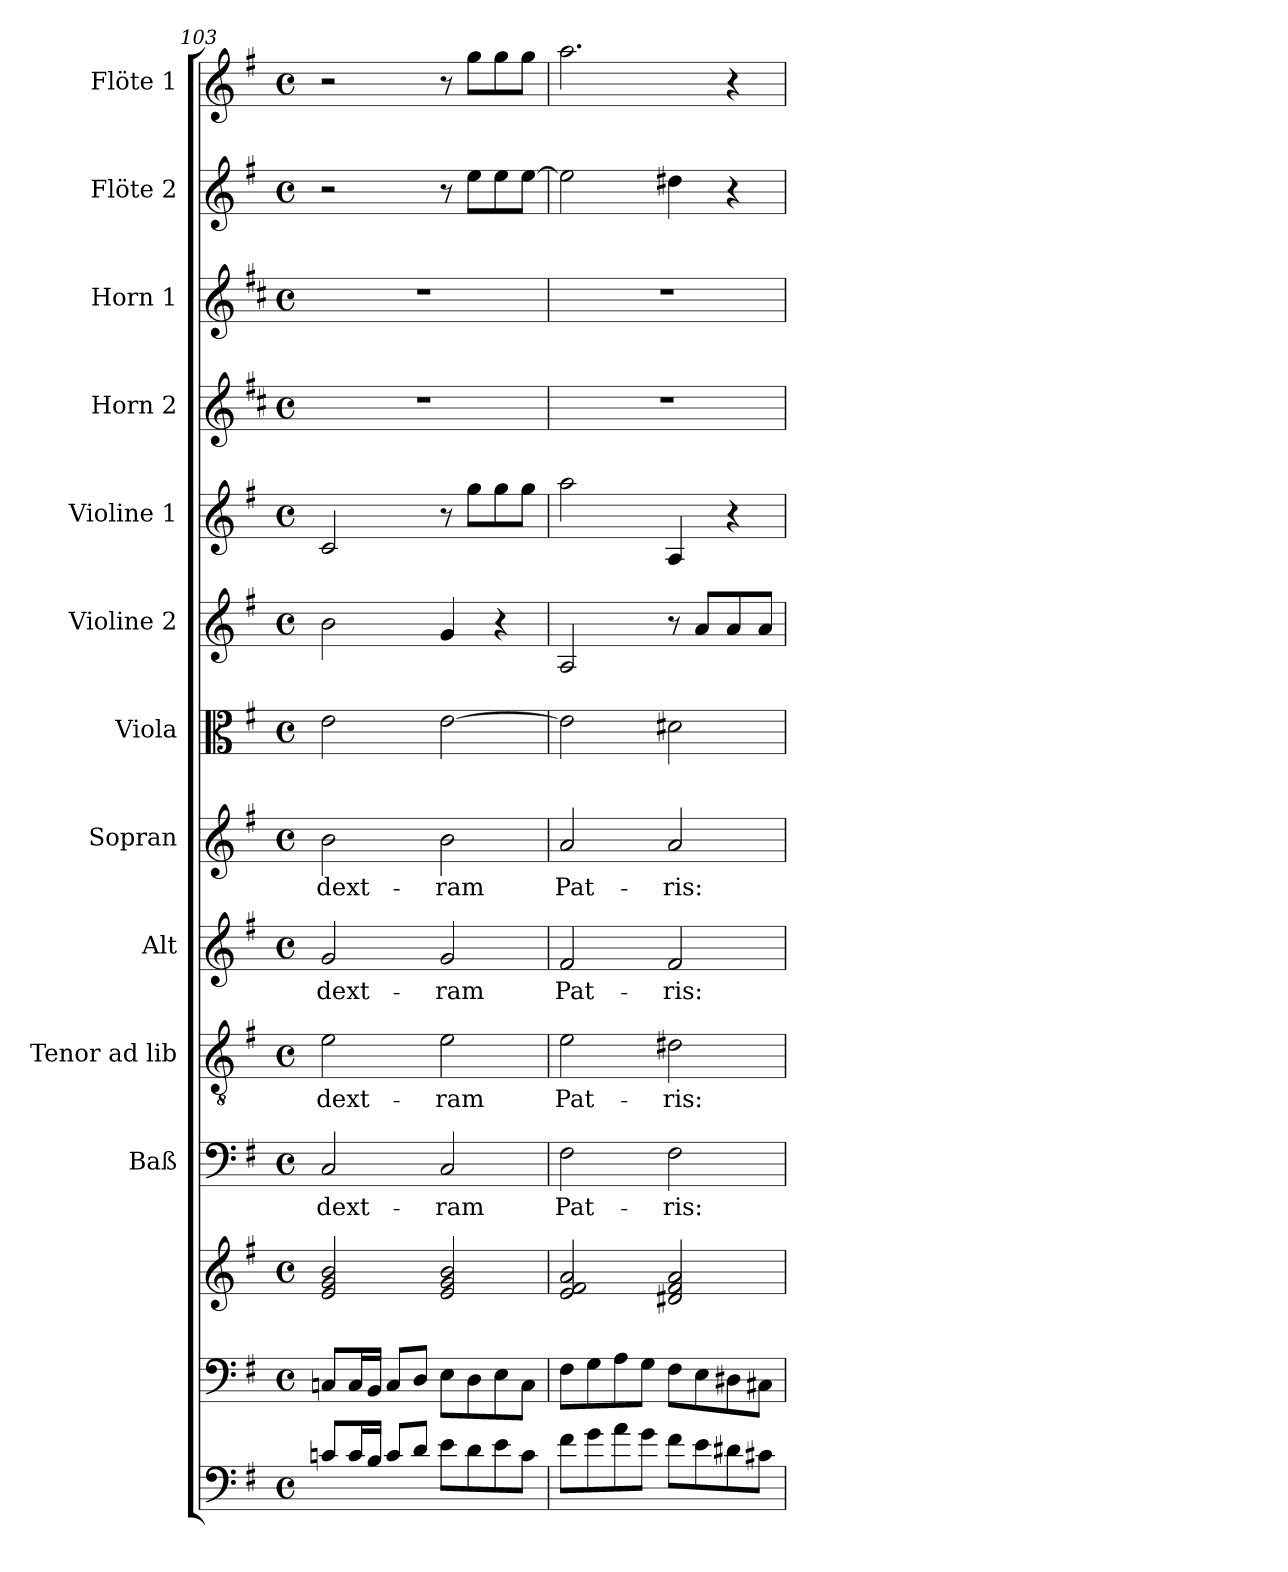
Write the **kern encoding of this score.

**kern	**kern	**kern	**kern	**text	**kern	**text	**kern	**text	**kern	**text	**kern	**kern	**kern	**kern	**kern	**kern	**kern
*part13	*part12	*part12	*part11	*part11	*part10	*part10	*part9	*part9	*part8	*part8	*part7	*part6	*part5	*part4	*part3	*part2	*part1
*staff14	*staff13	*staff12	*staff11	*staff11	*staff10	*staff10	*staff9	*staff9	*staff8	*staff8	*staff7	*staff6	*staff5	*staff4	*staff3	*staff2	*staff1
*	*	*	*I"Baß	*	*I"Tenor ad lib	*	*I"Alt	*	*I"Sopran	*	*I"Viola	*I"Violine 2	*I"Violine 1	*I"Horn 2	*I"Horn 1	*I"Flöte 2	*I"Flöte 1
*	*	*	*I'Baß	*	*I'Ten	*	*I'Alt	*	*I'Sop	*	*I'Vla.	*I'Vln. 2	*I'Vln. 1	*I'Hrn. 2	*I'Hrn. 1	*I'Fl. 2	*I'Fl. 1
!!LO:PB:g=z
*clefF4	*clefF4	*clefG2	*clefF4	*	*clefGv2	*	*clefG2	*	*clefG2	*	*clefC3	*clefG2	*clefG2	*clefG2	*clefG2	*clefG2	*clefG2
*ITrd7c12	*	*	*	*	*	*	*	*	*	*	*	*	*	*ITrd4c7	*ITrd4c7	*	*
*k[f#]	*k[f#]	*k[f#]	*k[f#]	*	*k[f#]	*	*k[f#]	*	*k[f#]	*	*k[f#]	*k[f#]	*k[f#]	*k[f#]	*k[f#]	*k[f#]	*k[f#]
*G:	*G:	*G:	*G:	*	*G:	*	*G:	*	*G:	*	*G:	*G:	*G:	*G:	*G:	*G:	*G:
*M4/4	*M4/4	*M4/4	*M4/4	*	*M4/4	*	*M4/4	*	*M4/4	*	*M4/4	*M4/4	*M4/4	*M4/4	*M4/4	*M4/4	*M4/4
*met(c)	*met(c)	*met(c)	*met(c)	*	*met(c)	*	*met(c)	*	*met(c)	*	*met(c)	*met(c)	*met(c)	*met(c)	*met(c)	*met(c)	*met(c)
=103	=103	=103	=103	=103	=103	=103	=103	=103	=103	=103	=103	=103	=103	=103	=103	=103	=103
!	!	!	!	!LO:LY:b	!	!LO:LY:b	!	!LO:LY:b	!	!LO:LY:b	!	!	!	!	!	!	!
8Cn/L	8Cn/L	2e/ 2g/ 2b/	2C/	dext-	2e\	dext-	2g/	dext-	2b\	dext-	2e\	2b\	2c/	1r	1r	2r	2r
16C/L	16C/L	.	.	.	.	.	.	.	.	.	.	.	.	.	.	.	.
16BB/JJ	16BB/JJ	.	.	.	.	.	.	.	.	.	.	.	.	.	.	.	.
8C/L	8C/L	.	.	.	.	.	.	.	.	.	.	.	.	.	.	.	.
8D/J	8D/J	.	.	.	.	.	.	.	.	.	.	.	.	.	.	.	.
!	!	!	!	!LO:LY:b	!	!LO:LY:b	!	!LO:LY:b	!	!LO:LY:b	!	!	!	!	!	!	!
8E\L	8E\L	2e/ 2g/ 2b/	2C/	-ram	2e\	-ram	2g/	-ram	2b\	-ram	[2e\	4g/	8r	.	.	8r	8r
8D\	8D\	.	.	.	.	.	.	.	.	.	.	.	8gg\L	.	.	8ee\L	8gg\L
8E\	8E\	.	.	.	.	.	.	.	.	.	.	4r	8gg\	.	.	8ee\	8gg\
8C\J	8C\J	.	.	.	.	.	.	.	.	.	.	.	8gg\J	.	.	[8ee\J	8gg\J
=104	=104	=104	=104	=104	=104	=104	=104	=104	=104	=104	=104	=104	=104	=104	=104	=104	=104
!	!	!	!	!LO:LY:b	!	!LO:LY:b	!	!LO:LY:b	!	!LO:LY:b	!	!	!	!	!	!	!
8F#\L	8F#\L	2e/ 2f#/ 2a/	2F#\	Pat-	2e\	Pat-	2f#/	Pat-	2a/	Pat-	2e\]	2A/	2aa\	1r	1r	2ee\]	2.aa\
8G\	8G\	.	.	.	.	.	.	.	.	.	.	.	.	.	.	.	.
8A\	8A\	.	.	.	.	.	.	.	.	.	.	.	.	.	.	.	.
8G\J	8G\J	.	.	.	.	.	.	.	.	.	.	.	.	.	.	.	.
!	!	!	!	!LO:LY:b	!	!LO:LY:b	!	!LO:LY:b	!	!LO:LY:b	!	!	!	!	!	!	!
8F#\L	8F#\L	2d#X/ 2f#/ 2a/	2F#\	-ris:	2d#X\	-ris:	2f#/	-ris:	2a/	-ris:	2d#X\	8r	4A/	.	.	4dd#X\	.
8E\	8E\	.	.	.	.	.	.	.	.	.	.	8a/L	.	.	.	.	.
8D#X\	8D#X\	.	.	.	.	.	.	.	.	.	.	8a/	4r	.	.	4r	4r
8C#X\J	8C#X\J	.	.	.	.	.	.	.	.	.	.	8a/J	.	.	.	.	.
=	=	=	=	=	=	=	=	=	=	=	=	=	=	=	=	=	=
*-	*-	*-	*-	*-	*-	*-	*-	*-	*-	*-	*-	*-	*-	*-	*-	*-	*-
